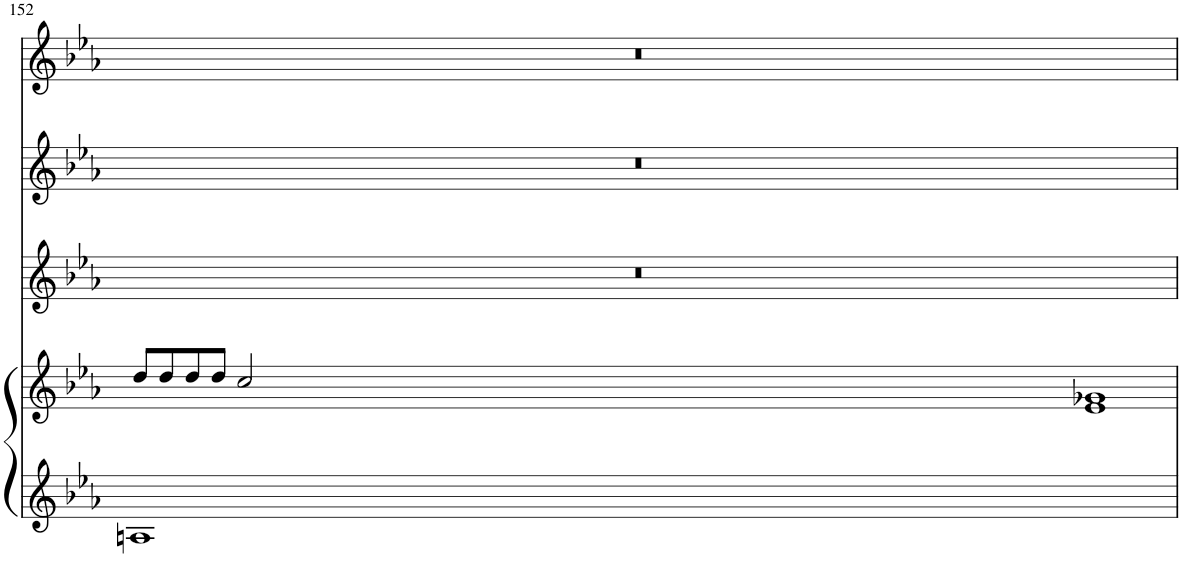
**kern	**kern	**kern	**kern	**kern
*part4	*part4	*part3	*part2	*part1
*staff5	*staff4	*staff3	*staff2	*staff1
*I"Piano	*	*I"Piano	*I"Piano	*I"Piano
*I'Pno	*	*I'Pno	*I'Pno	*I'Pno
!!LO:PB:g=z
*clefG2	*clefG2	*clefG2	*clefG2	*clefG2
*k[b-e-a-]	*k[b-e-a-]	*k[b-e-a-]	*k[b-e-a-]	*k[b-e-a-]
*M4/4	*M4/4	*M4/4	*M4/4	*M4/4
*met(c)	*met(c)	*met(c)	*met(c)	*met(c)
=152	=152	=152	=152	=152
*	*^	*	*	*
1An	8dd/L	1%32ryy	1r	1r	1r
.	8dd/	.	.	.	.
.	8dd/	.	.	.	.
.	8dd/J	.	.	.	.
.	2cc/	.	.	.	.
!LO:N:vis=00.	!LO:N:vis=00.	!	!	!	!
1%45ryy	1%45ryy	.	1%45ryy	1%45ryy	1%45ryy
.	.	1e- 1g-X	.	.	.
*	*v	*v	*	*	*
=	=	=	=	=
*-	*-	*-	*-	*-
